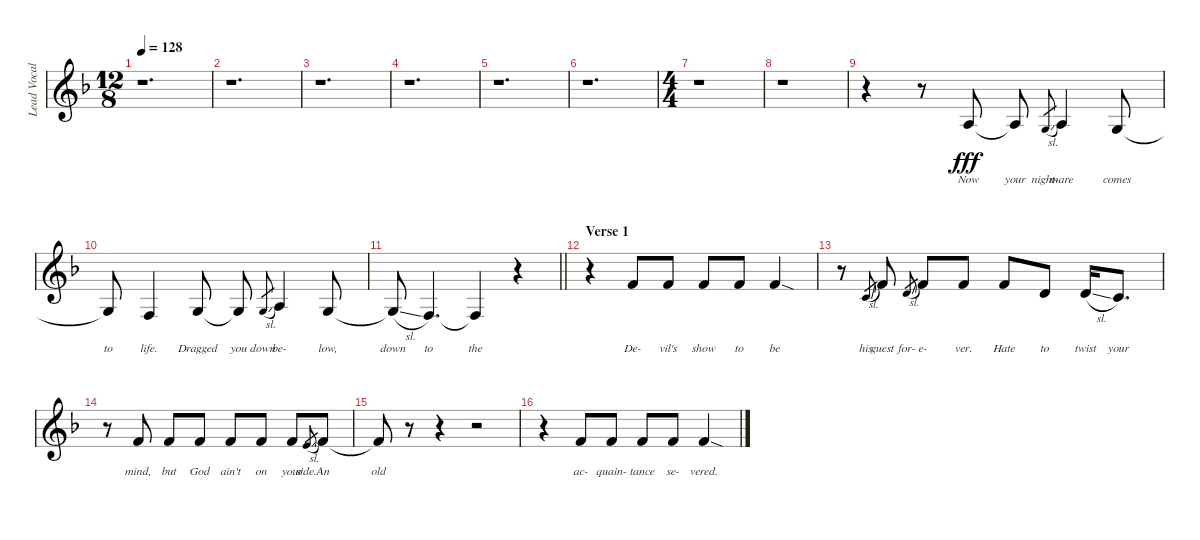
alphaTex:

\track ("Lead Vocals" "Lead Vocal") {instrument lead6voice}
\staff {score}
\tuning (E4 B3 G3 D3 A2 D2) {hide}
\ts (12 8)
\tempo 128
\clef g2
\ks dminor
r.1{d dy fff} |
r.1{d} |
r.1{d} |
r.1{d} |
r.1{d} |
r.1{d} |
\ts (4 4)
r.1 |
r.1 |
r.4 r.8 2.3.8{lyrics (0 "Now") lyrics (1 "") lyrics (2 "") lyrics (3 "") lyrics (4 "")} 2.3{t}.8{lyrics (0 "your") lyrics (1 "") lyrics (2 "") lyrics (3 "") lyrics (4 "")} 0.3{sl}.8{lyrics (0 "night-") lyrics (1 "") lyrics (2 "") lyrics (3 "") lyrics (4 "") gr} 2.3.4{lyrics (0 "mare") lyrics (1 "") lyrics (2 "") lyrics (3 "") lyrics (4 "")} 5.4.8{lyrics (0 "comes") lyrics (1 "") lyrics (2 "") lyrics (3 "") lyrics (4 "")} |
5.4{t}.8{lyrics (0 "to") lyrics (1 "") lyrics (2 "") lyrics (3 "") lyrics (4 "")} 3.4.4{lyrics (0 "life.") lyrics (1 "") lyrics (2 "") lyrics (3 "") lyrics (4 "")} 5.4.8{lyrics (0 "Dragged") lyrics (1 "") lyrics (2 "") lyrics (3 "") lyrics (4 "")} 5.4{t}.8{lyrics (0 "you") lyrics (1 "") lyrics (2 "") lyrics (3 "") lyrics (4 "")} 0.3{sl}.8{lyrics (0 "down") lyrics (1 "") lyrics (2 "") lyrics (3 "") lyrics (4 "") gr} 2.3.4{lyrics (0 "be-") lyrics (1 "") lyrics (2 "") lyrics (3 "") lyrics (4 "")} 5.4.8{lyrics (0 "low,") lyrics (1 "") lyrics (2 "") lyrics (3 "") lyrics (4 "")} |
\barLineRight lightlight
5.4{sl t}.8{lyrics (0 "down") lyrics (1 "") lyrics (2 "") lyrics (3 "") lyrics (4 "")} 3.4.4{d lyrics (0 "to") lyrics (1 "") lyrics (2 "") lyrics (3 "") lyrics (4 "")} 3.4{t}.4{lyrics (0 "the") lyrics (1 "") lyrics (2 "") lyrics (3 "") lyrics (4 "")} r.4 |
\section ("" "Verse 1")
r.4 6.2.8{lyrics (0 "De-") lyrics (1 "") lyrics (2 "") lyrics (3 "") lyrics (4 "")} 6.2.8{lyrics (0 "vil's") lyrics (1 "") lyrics (2 "") lyrics (3 "") lyrics (4 "")} 6.2.8{lyrics (0 "show") lyrics (1 "") lyrics (2 "") lyrics (3 "") lyrics (4 "")} 6.2.8{lyrics (0 "to") lyrics (1 "") lyrics (2 "") lyrics (3 "") lyrics (4 "")} 6.2{sod}.4{lyrics (0 "be") lyrics (1 "") lyrics (2 "") lyrics (3 "") lyrics (4 "")} |
r.8 1.2{sl}.8{lyrics (0 "his") lyrics (1 "") lyrics (2 "") lyrics (3 "") lyrics (4 "") gr} 6.2.8{lyrics (0 "guest") lyrics (1 "") lyrics (2 "") lyrics (3 "") lyrics (4 "")} 3.2{sl}.8{lyrics (0 "for-") lyrics (1 "") lyrics (2 "") lyrics (3 "") lyrics (4 "") gr} 6.2.8{lyrics (0 "e-") lyrics (1 "") lyrics (2 "") lyrics (3 "") lyrics (4 "")} 6.2.8{lyrics (0 "ver.") lyrics (1 "") lyrics (2 "") lyrics (3 "") lyrics (4 "")} 6.2.8{lyrics (0 "Hate") lyrics (1 "") lyrics (2 "") lyrics (3 "") lyrics (4 "")} 7.3.8{lyrics (0 "to") lyrics (1 "") lyrics (2 "") lyrics (3 "") lyrics (4 "")} 7.3{sl}.16{lyrics (0 "twist") lyrics (1 "") lyrics (2 "") lyrics (3 "") lyrics (4 "")} 5.3.8{d lyrics (0 "your") lyrics (1 "") lyrics (2 "") lyrics (3 "") lyrics (4 "")} |
r.8 6.2.8{lyrics (0 "mind,") lyrics (1 "") lyrics (2 "") lyrics (3 "") lyrics (4 "")} 6.2.8{lyrics (0 "but") lyrics (1 "") lyrics (2 "") lyrics (3 "") lyrics (4 "")} 6.2.8{lyrics (0 "God") lyrics (1 "") lyrics (2 "") lyrics (3 "") lyrics (4 "")} 6.2.8{lyrics (0 "ain't") lyrics (1 "") lyrics (2 "") lyrics (3 "") lyrics (4 "")} 6.2.8{lyrics (0 "on") lyrics (1 "") lyrics (2 "") lyrics (3 "") lyrics (4 "")} 6.2.8{lyrics (0 "your") lyrics (1 "") lyrics (2 "") lyrics (3 "") lyrics (4 "")} 5.2{sl}.8{lyrics (0 "side.") lyrics (1 "") lyrics (2 "") lyrics (3 "") lyrics (4 "") gr} 6.2.8{lyrics (0 "An") lyrics (1 "") lyrics (2 "") lyrics (3 "") lyrics (4 "")} |
6.2{t}.8{lyrics (0 "old") lyrics (1 "") lyrics (2 "") lyrics (3 "") lyrics (4 "")} r.8 r.4 r.2 |
r.4 6.2.8{lyrics (0 "ac-") lyrics (1 "") lyrics (2 "") lyrics (3 "") lyrics (4 "")} 6.2.8{lyrics (0 "quain-") lyrics (1 "") lyrics (2 "") lyrics (3 "") lyrics (4 "")} 6.2.8{lyrics (0 "tance") lyrics (1 "") lyrics (2 "") lyrics (3 "") lyrics (4 "")} 6.2.8{lyrics (0 "se-") lyrics (1 "") lyrics (2 "") lyrics (3 "") lyrics (4 "")} 6.2{sod}.4{lyrics (0 "vered.") lyrics (1 "") lyrics (2 "") lyrics (3 "") lyrics (4 "")}
